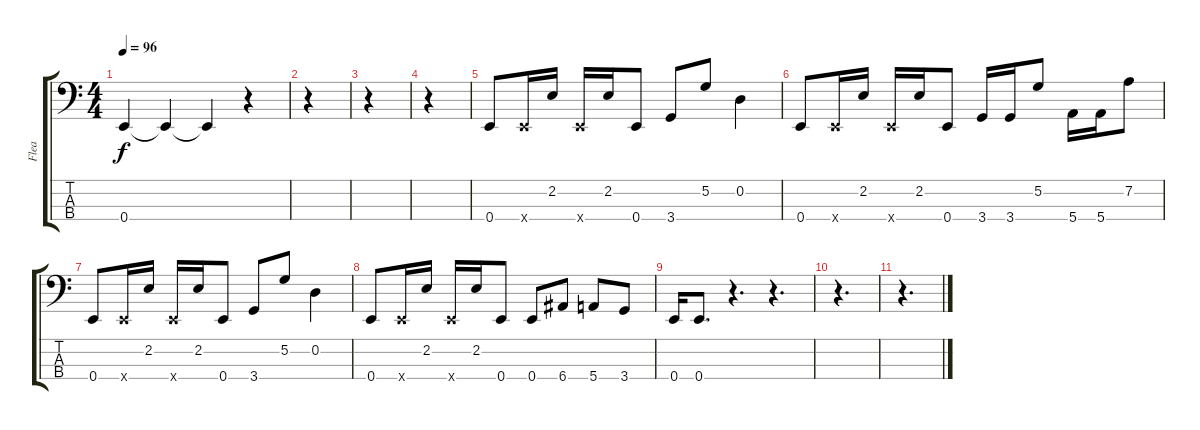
\track ("Flea" "Flea") {instrument slapbass1}
\staff {score tabs}
\tuning (G2 D2 A1 E1) {hide}
\ts (4 4)
\tempo 96
\clef f4
\ks c
0.4.4{dy f} 0.4{t}.4 0.4{t}.4 r.4 |
r.4 |
r.4 |
r.4 |
0.4.8 0.4{x}.16 2.2.16 0.4{x}.16 2.2.16 0.4.8 3.4.8 5.2.8 0.2.4 |
0.4.8 0.4{x}.16 2.2.16 0.4{x}.16 2.2.16 0.4.8 3.4.16 3.4.16 5.2.8 5.4.16 5.4.16 7.2.8 |
0.4.8 0.4{x}.16 2.2.16 0.4{x}.16 2.2.16 0.4.8 3.4.8 5.2.8 0.2.4 |
0.4.8 0.4{x}.16 2.2.16 0.4{x}.16 2.2.16 0.4.8 0.4.8 6.4.8 5.4.8 3.4.8 |
0.4.16 0.4.8{d} r.4{d} r.4{d} |
r.4{d} |
r.4{d}
